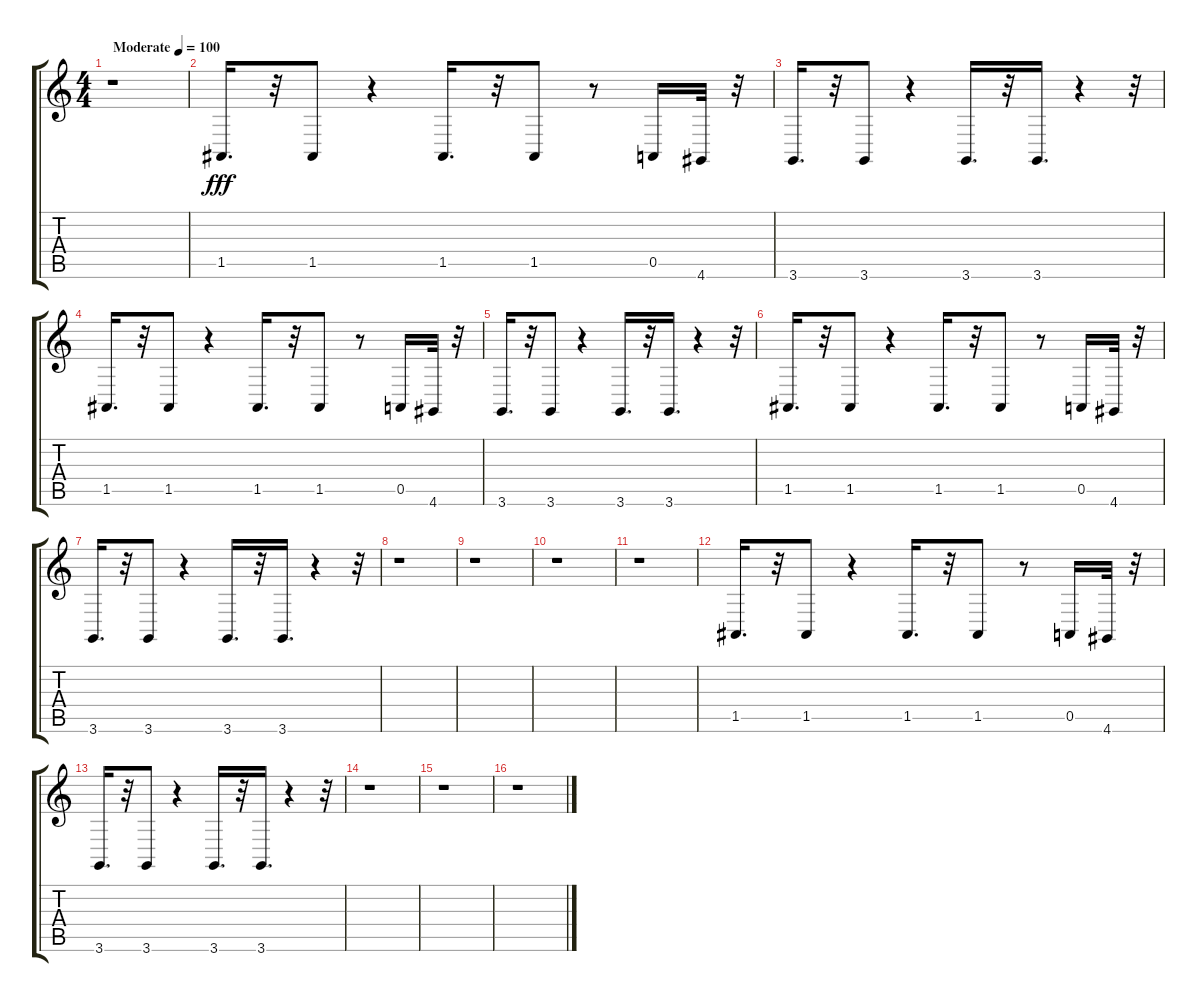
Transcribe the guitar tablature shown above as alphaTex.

\track "" {instrument baritonesax}
\staff {score tabs}
\tuning (E4 B3 G3 D3 A2 E2) {hide}
\ts (4 4)
\tempo (100 "Moderate")
\clef g2
\ks c
r.1{dy fff instrument baritonesax} |
1.5.16{d} r.32 1.5.8 r.4 1.5.16{d} r.32 1.5.8 r.8 0.5.16 4.6.32 r.32 |
3.6.16{d} r.32 3.6.8 r.4 3.6.16{d} r.32 3.6.16{d} r.4 r.32 |
1.5.16{d} r.32 1.5.8 r.4 1.5.16{d} r.32 1.5.8 r.8 0.5.16 4.6.32 r.32 |
3.6.16{d} r.32 3.6.8 r.4 3.6.16{d} r.32 3.6.16{d} r.4 r.32 |
1.5.16{d} r.32 1.5.8 r.4 1.5.16{d} r.32 1.5.8 r.8 0.5.16 4.6.32 r.32 |
3.6.16{d} r.32 3.6.8 r.4 3.6.16{d} r.32 3.6.16{d} r.4 r.32 |
r.1 |
r.1 |
r.1 |
r.1 |
1.5.16{d} r.32 1.5.8 r.4 1.5.16{d} r.32 1.5.8 r.8 0.5.16 4.6.32 r.32 |
3.6.16{d} r.32 3.6.8 r.4 3.6.16{d} r.32 3.6.16{d} r.4 r.32 |
r.1 |
r.1 |
r.1
